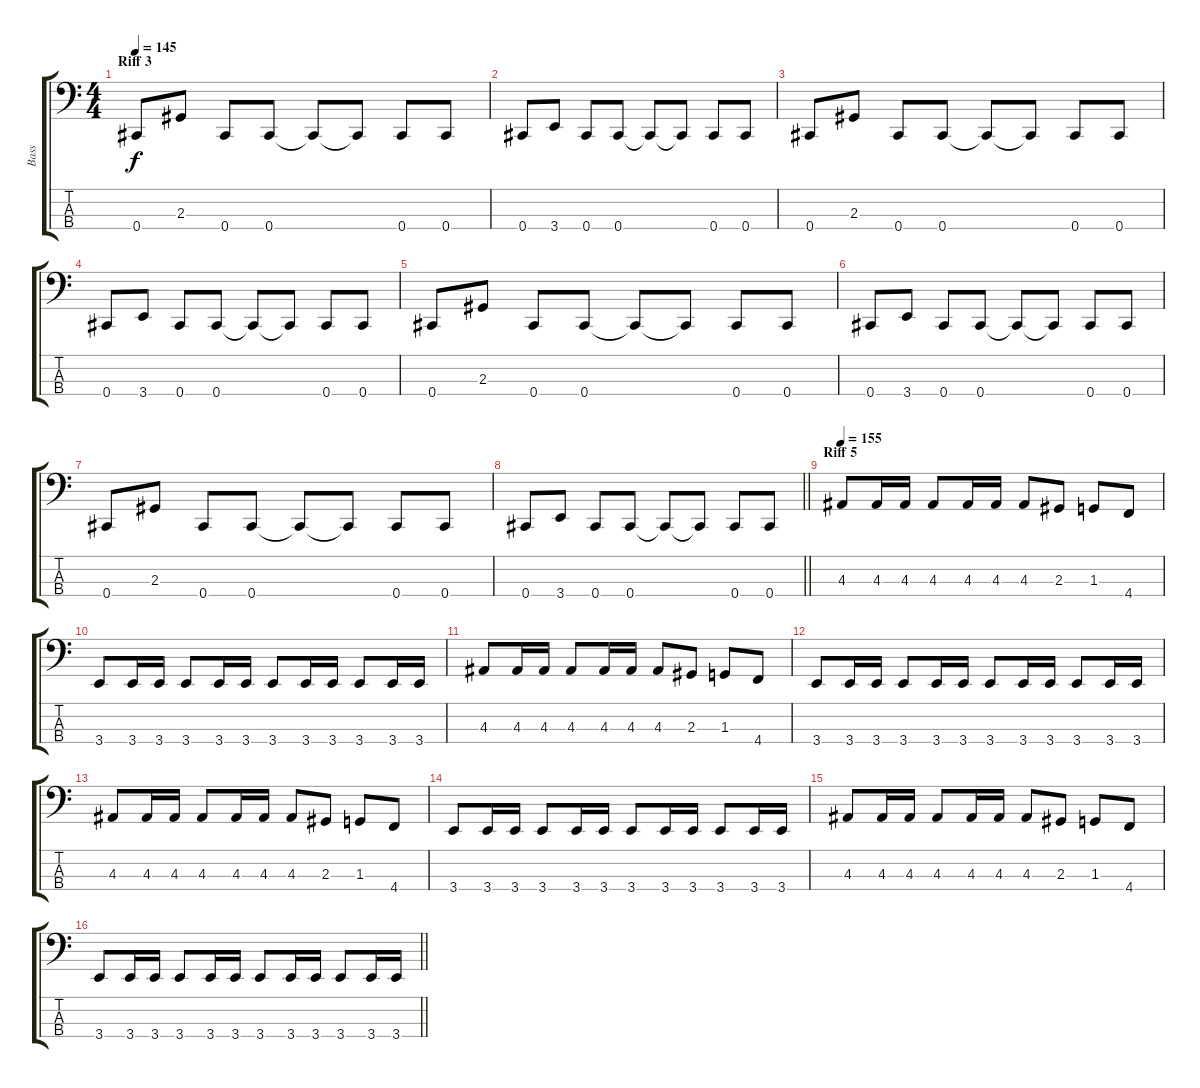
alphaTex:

\track ("Bass" "Bass") {instrument electricbasspick}
\staff {score tabs}
\tuning (E2 B1 Gb1 Db1) {hide}
\ts (4 4)
\section ("" "Riff 3")
\tempo 145
\clef f4
\ks c
0.4.8{dy f} 2.3.8{beam split} 0.4.8{beam merge} 0.4.8{beam split} 0.4{t}.8{beam merge} 0.4{t}.8 0.4.8 0.4.8 |
0.4.8 3.4.8{beam split} 0.4.8{beam merge} 0.4.8{beam split} 0.4{t}.8 0.4{t}.8 0.4.8 0.4.8 |
0.4.8 2.3.8{beam split} 0.4.8{beam merge} 0.4.8{beam split} 0.4{t}.8{beam merge} 0.4{t}.8 0.4.8 0.4.8 |
0.4.8 3.4.8{beam split} 0.4.8{beam merge} 0.4.8{beam split} 0.4{t}.8 0.4{t}.8 0.4.8 0.4.8 |
0.4.8 2.3.8{beam split} 0.4.8{beam merge} 0.4.8{beam split} 0.4{t}.8{beam merge} 0.4{t}.8 0.4.8 0.4.8 |
0.4.8 3.4.8{beam split} 0.4.8{beam merge} 0.4.8{beam split} 0.4{t}.8 0.4{t}.8 0.4.8 0.4.8 |
0.4.8 2.3.8{beam split} 0.4.8{beam merge} 0.4.8{beam split} 0.4{t}.8{beam merge} 0.4{t}.8 0.4.8 0.4.8 |
\barLineRight lightlight
0.4.8 3.4.8{beam split} 0.4.8{beam merge} 0.4.8{beam split} 0.4{t}.8 0.4{t}.8 0.4.8 0.4.8 |
\section ("" "Riff 5")
\tempo 155
4.3.8 4.3.16 4.3.16 4.3.8 4.3.16 4.3.16 4.3.8 2.3.8 1.3.8 4.4.8 |
3.4.8 3.4.16 3.4.16 3.4.8 3.4.16 3.4.16 3.4.8 3.4.16 3.4.16 3.4.8 3.4.16 3.4.16 |
4.3.8 4.3.16 4.3.16 4.3.8 4.3.16 4.3.16 4.3.8 2.3.8 1.3.8 4.4.8 |
3.4.8 3.4.16 3.4.16 3.4.8 3.4.16 3.4.16 3.4.8 3.4.16 3.4.16 3.4.8 3.4.16 3.4.16 |
4.3.8 4.3.16 4.3.16 4.3.8 4.3.16 4.3.16 4.3.8 2.3.8 1.3.8 4.4.8 |
3.4.8 3.4.16 3.4.16 3.4.8 3.4.16 3.4.16 3.4.8 3.4.16 3.4.16 3.4.8 3.4.16 3.4.16 |
4.3.8 4.3.16 4.3.16 4.3.8 4.3.16 4.3.16 4.3.8 2.3.8 1.3.8 4.4.8 |
\barLineRight lightlight
3.4.8 3.4.16 3.4.16 3.4.8 3.4.16 3.4.16 3.4.8 3.4.16 3.4.16 3.4.8 3.4.16 3.4.16
